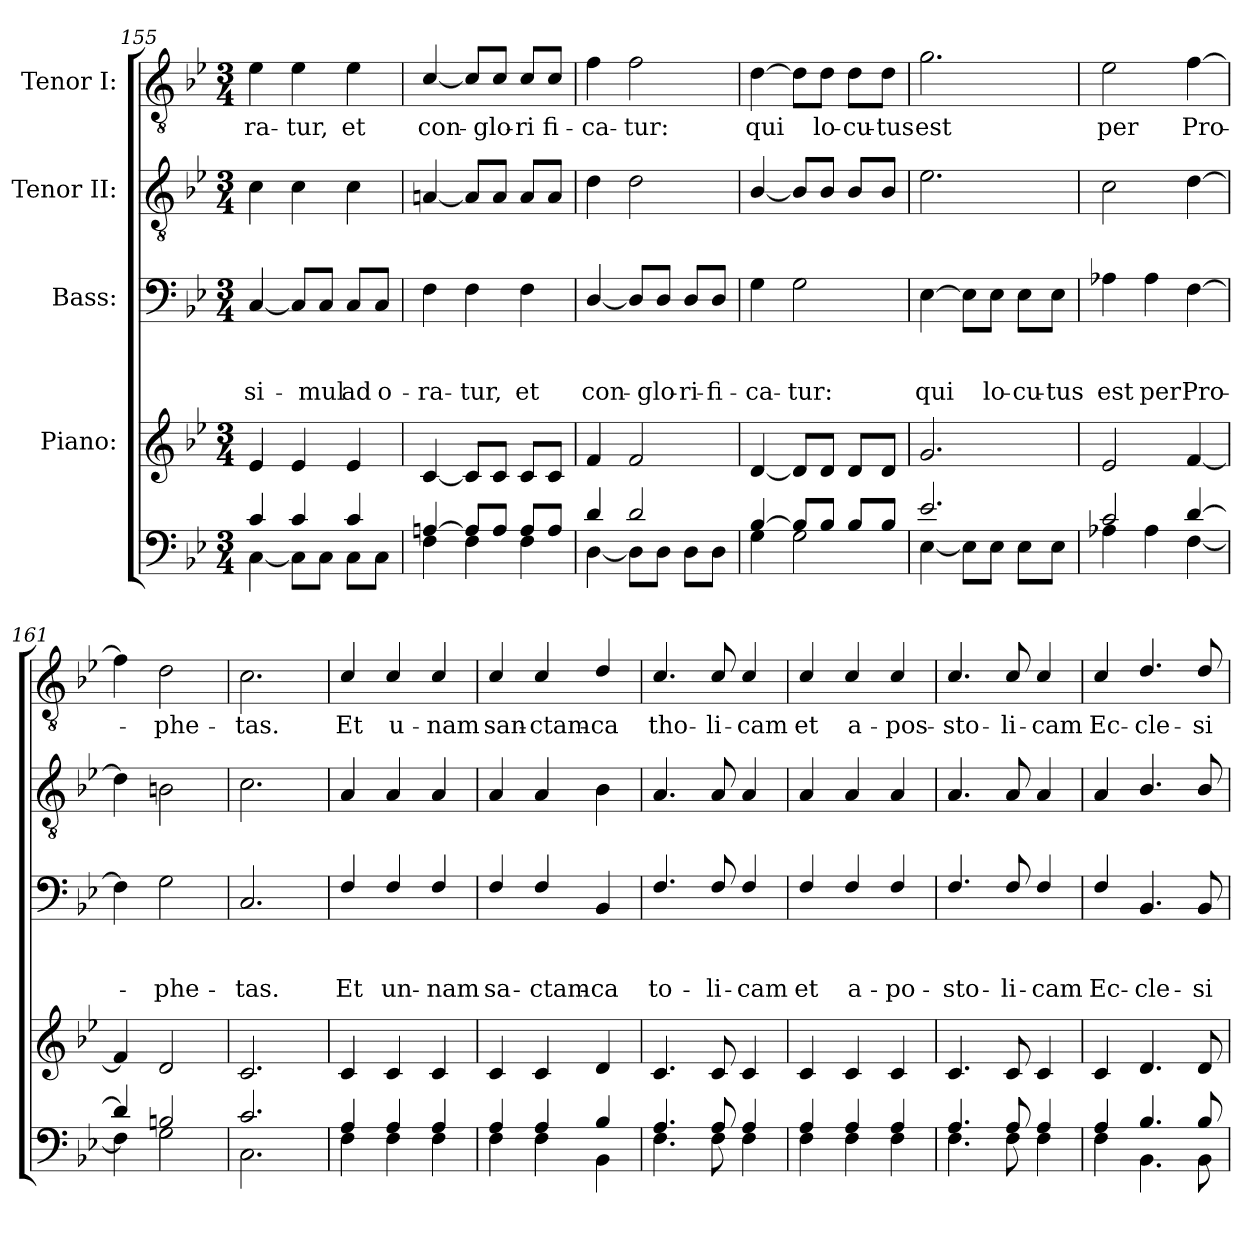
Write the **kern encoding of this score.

**kern	**kern	**kern	**text	**text	**text	**kern	**kern	**text
*part5	*part4	*part3	*part3	*part3	*part3	*part2	*part1	*part1
*staff5	*staff4	*staff3	*staff3	*staff3	*staff3	*staff2	*staff1	*staff1
*	*I"Piano:	*I"Bass:	*	*	*	*I"Tenor II:	*I"Tenor I:	*
*clefF4	*clefG2	*clefF4	*	*	*	*clefGv2	*clefGv2	*
*k[b-e-]	*k[b-e-]	*k[b-e-]	*	*	*	*k[b-e-]	*k[b-e-]	*
*B-:	*B-:	*B-:	*	*	*	*B-:	*B-:	*
*M3/4	*M3/4	*M3/4	*	*	*	*M3/4	*M3/4	*
=155	=155	=155	=155	=155	=155	=155	=155	=155
*^	*	*	*	*	*	*	*	*
!	!	!	!	!	!	!LO:LY:b	!	!	!LO:LY:b
4c/	[>4C\	4e-/	[<4C/	.	.	si-	4c\	4e-\	-ra-
!	!	!	!	!	!	!	!	!	!LO:LY:b
4c/	8C\L]	4e-/	8C/L]	.	.	.	4c\	4e-\	-tur,
!	!	!	!	!	!	!LO:LY:b	!	!	!
.	8C\J	.	8C/J	.	.	-mul	.	.	.
!	!	!	!	!	!	!LO:LY:b	!	!	!LO:LY:b
4c/	8C\L	4e-/	8C/L	.	.	ad	4c\	4e-\	et
!	!	!	!	!	!	!LO:LY:b	!	!	!
.	8C\J	.	8C/J	.	.	o-	.	.	.
=156	=156	=156	=156	=156	=156	=156	=156	=156	=156
!	!	!	!	!	!	!LO:LY:b	!	!	!LO:LY:b
[<4Ani/	4F\	[<4c/	4F\	.	.	-ra-	[<4Ani/	[<4c/	con-
!	!	!	!	!	!	!LO:LY:b	!	!	!
8A/L]	4F\	8c/L]	4F\	.	.	-tur,	8A/L]	8c/L]	.
!	!	!	!	!	!	!	!	!	!LO:LY:b
8A/J	.	8c/J	.	.	.	.	8A/J	8c/J	-glo-
!	!	!	!	!	!	!LO:LY:b	!	!	!LO:LY:b
8A/L	4F\	8c/L	4F\	.	.	et	8A/L	8c/L	-ri
!	!	!	!	!	!	!	!	!	!LO:LY:b
8A/J	.	8c/J	.	.	.	.	8A/J	8c/J	fi-
=157	=157	=157	=157	=157	=157	=157	=157	=157	=157
!	!	!	!	!	!	!LO:LY:b	!	!	!LO:LY:b
4d/	[>4D\	4f/	[<4D/	.	.	con-	4d\	4f\	-ca-
!	!	!	!	!	!	!	!	!	!LO:LY:b
2d/	8D\L]	2f/	8D/L]	.	.	.	2d\	2f\	-tur:
!	!	!	!	!	!	!LO:LY:b	!	!	!
.	8D\J	.	8D/J	.	.	-glo-	.	.	.
!	!	!	!	!	!	!LO:LY:b	!	!	!
.	8D\L	.	8D/L	.	.	-ri-	.	.	.
!	!	!	!	!	!	!LO:LY:b	!	!	!
.	8D\J	.	8D/J	.	.	-fi-	.	.	.
!!LO:PB:g=z
=158	=158	=158	=158	=158	=158	=158	=158	=158	=158
!	!	!	!	!	!	!LO:LY:b	!	!	!LO:LY:b
[<4B-/	4G\	[<4d/	4G\	.	.	-ca-	[<4B-/	[>4d\	qui
!	!	!	!	!	!	!LO:LY:b	!	!	!
8B-/L]	2G\	8d/L]	2G\	.	.	-tur:	8B-/L]	8d\L]	.
!	!	!	!	!	!	!	!	!	!LO:LY:b
8B-/J	.	8d/J	.	.	.	.	8B-/J	8d\J	lo-
!	!	!	!	!	!	!	!	!	!LO:LY:b
8B-/L	.	8d/L	.	.	.	.	8B-/L	8d\L	-cu-
!	!	!	!	!	!	!	!	!	!LO:LY:b
8B-/J	.	8d/J	.	.	.	.	8B-/J	8d\J	-tus
=159	=159	=159	=159	=159	=159	=159	=159	=159	=159
!	!	!	!	!	!	!LO:LY:b	!	!	!LO:LY:b
2.e-/	[>4E-\	2.g/	[>4E-\	.	.	qui	2.e-\	2.g\	est
.	8E-\L]	.	8E-\L]	.	.	.	.	.	.
!	!	!	!	!	!	!LO:LY:b	!	!	!
.	8E-\J	.	8E-\J	.	.	lo-	.	.	.
!	!	!	!	!	!	!LO:LY:b	!	!	!
.	8E-\L	.	8E-\L	.	.	-cu-	.	.	.
!	!	!	!	!	!	!LO:LY:b	!	!	!
.	8E-\J	.	8E-\J	.	.	-tus	.	.	.
=160	=160	=160	=160	=160	=160	=160	=160	=160	=160
!	!	!	!	!	!	!LO:LY:b	!	!	!LO:LY:b
2c/	4A-X\	2e-/	4A-X\	.	.	est	2c\	2e-\	per
!	!	!	!	!	!	!LO:LY:b	!	!	!
.	4A-\	.	4A-\	.	.	per	.	.	.
!	!	!	!	!	!	!LO:LY:b	!	!	!LO:LY:b
[<4d/	[>4F\	[<4f/	[>4F\	.	.	Pro-	[>4d\	[>4f\	Pro-
=161	=161	=161	=161	=161	=161	=161	=161	=161	=161
4d/]	4F\]	4f/]	4F\]	.	.	.	4d\]	4f\]	.
!	!	!	!	!	!	!LO:LY:b	!	!	!LO:LY:b
2Bn/	2G\	2d/	2G\	.	.	-phe-	2Bn\	2d\	-phe-
=162	=162	=162	=162	=162	=162	=162	=162	=162	=162
!	!	!	!	!	!	!LO:LY:b	!	!	!LO:LY:b
2.c/	2.C\	2.c/	2.C/	.	.	-tas.	2.c\	2.c\	-tas.
!!LO:LB:g=z
=163	=163	=163	=163	=163	=163	=163	=163	=163	=163
!	!	!	!	!	!	!LO:LY:b	!	!	!LO:LY:b
4A/	4F\	4c/	4F/	.	.	Et	4A/	4c/	Et
!	!	!	!	!	!	!LO:LY:b	!	!	!LO:LY:b
4A/	4F\	4c/	4F/	.	.	un-	4A/	4c/	u-
!	!	!	!	!	!	!LO:LY:b	!	!	!LO:LY:b
4A/	4F\	4c/	4F/	.	.	-nam	4A/	4c/	-nam
=164	=164	=164	=164	=164	=164	=164	=164	=164	=164
!	!	!	!	!	!	!LO:LY:b	!	!	!LO:LY:b
4A/	4F\	4c/	4F/	.	.	sa-	4A/	4c/	san-
!	!	!	!	!	!	!LO:LY:b	!	!	!LO:LY:b
4A/	4F\	4c/	4F/	.	.	-ctam-	4A/	4c/	-ctam-
!	!	!	!	!	!	!LO:LY:b	!	!	!LO:LY:b
4B-/	4BB-\	4d/	4BB-/	.	.	-ca	4B-\	4d/	-ca
=165	=165	=165	=165	=165	=165	=165	=165	=165	=165
!	!	!	!	!	!	!LO:LY:b	!	!	!LO:LY:b
4.A/	4.F\	4.c/	4.F/	.	.	to-	4.A/	4.c/	tho-
!	!	!	!	!	!	!LO:LY:b	!	!	!LO:LY:b
8A/	8F\	8c/	8F/	.	.	-li-	8A/	8c/	-li-
!	!	!	!	!	!	!LO:LY:b	!	!	!LO:LY:b
4A/	4F\	4c/	4F/	.	.	-cam	4A/	4c/	-cam
=166	=166	=166	=166	=166	=166	=166	=166	=166	=166
!	!	!	!	!	!	!LO:LY:b	!	!	!LO:LY:b
4A/	4F\	4c/	4F/	.	.	et	4A/	4c/	et
!	!	!	!	!	!	!LO:LY:b	!	!	!LO:LY:b
4A/	4F\	4c/	4F/	.	.	a-	4A/	4c/	a-
!	!	!	!	!	!	!LO:LY:b	!	!	!LO:LY:b
4A/	4F\	4c/	4F/	.	.	-po-	4A/	4c/	-pos-
=167	=167	=167	=167	=167	=167	=167	=167	=167	=167
!	!	!	!	!	!	!LO:LY:b	!	!	!LO:LY:b
4.A/	4.F\	4.c/	4.F/	.	.	-sto-	4.A/	4.c/	-sto-
!	!	!	!	!	!	!LO:LY:b	!	!	!LO:LY:b
8A/	8F\	8c/	8F/	.	.	-li-	8A/	8c/	-li-
!	!	!	!	!	!	!LO:LY:b	!	!	!LO:LY:b
4A/	4F\	4c/	4F/	.	.	-cam	4A/	4c/	-cam
=168	=168	=168	=168	=168	=168	=168	=168	=168	=168
!	!	!	!	!	!	!LO:LY:b	!	!	!LO:LY:b
4A/	4F\	4c/	4F/	.	.	Ec-	4A/	4c/	Ec-
!	!	!	!	!	!	!LO:LY:b	!	!	!LO:LY:b
4.B-/	4.BB-\	4.d/	4.BB-/	.	.	-cle-	4.B-/	4.d/	-cle-
!	!	!	!	!	!	!LO:LY:b	!	!	!LO:LY:b
8B-/	8BB-\	8d/	8BB-/	.	.	-si-	8B-/	8d/	-si-
*v	*v	*	*	*	*	*	*	*	*
=	=	=	=	=	=	=	=	=
*-	*-	*-	*-	*-	*-	*-	*-	*-
